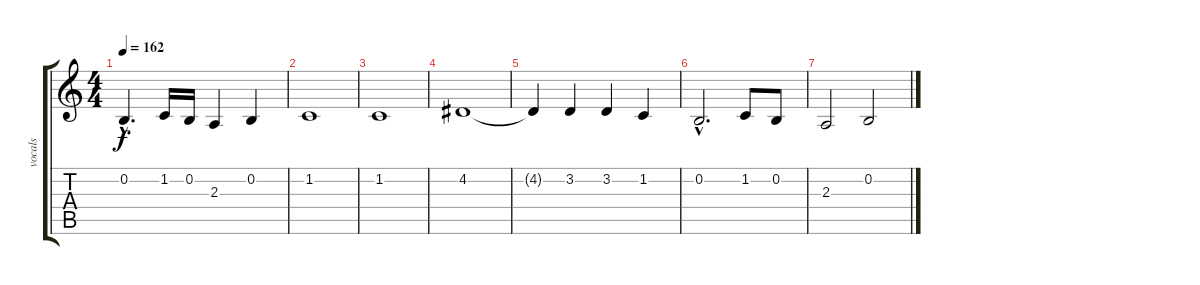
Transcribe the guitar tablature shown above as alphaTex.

\track ("vocals" "vocals") {instrument oboe}
\staff {score tabs}
\tuning (E4 B3 G3 D3 A2 E2) {hide}
\ts (4 4)
\tempo 162
\clef g2
\ks c
0.2{hac}.4{d dy f} 1.2.16 0.2.16 2.3.4 0.2.4 |
1.2.1 |
1.2.1 |
4.2.1 |
4.2{t}.4 3.2.4 3.2.4 1.2.4 |
0.2{hac}.2{d} 1.2.8 0.2.8 |
2.3.2 0.2.2
